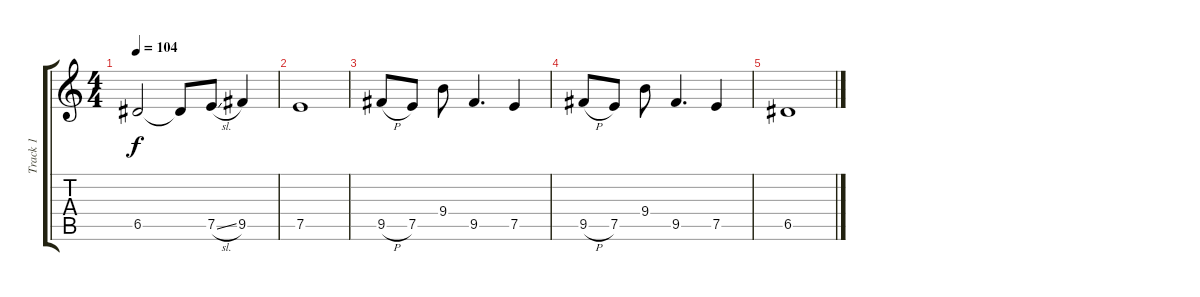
\track ("Track 1" "Track 1") {instrument acousticguitarsteel}
\staff {score tabs}
\tuning (E4 B3 G3 D3 A2 E2) {hide}
\ts (4 4)
\tempo 104
\clef g2
\ks c
6.5.2{dy f} 6.5{t}.8 7.5{sl}.8 9.5.4 |
7.5.1 |
9.5{h}.8 7.5.8 9.4.8 9.5.4{d} 7.5.4 |
9.5{h}.8 7.5.8 9.4.8 9.5.4{d} 7.5.4 |
6.5.1
